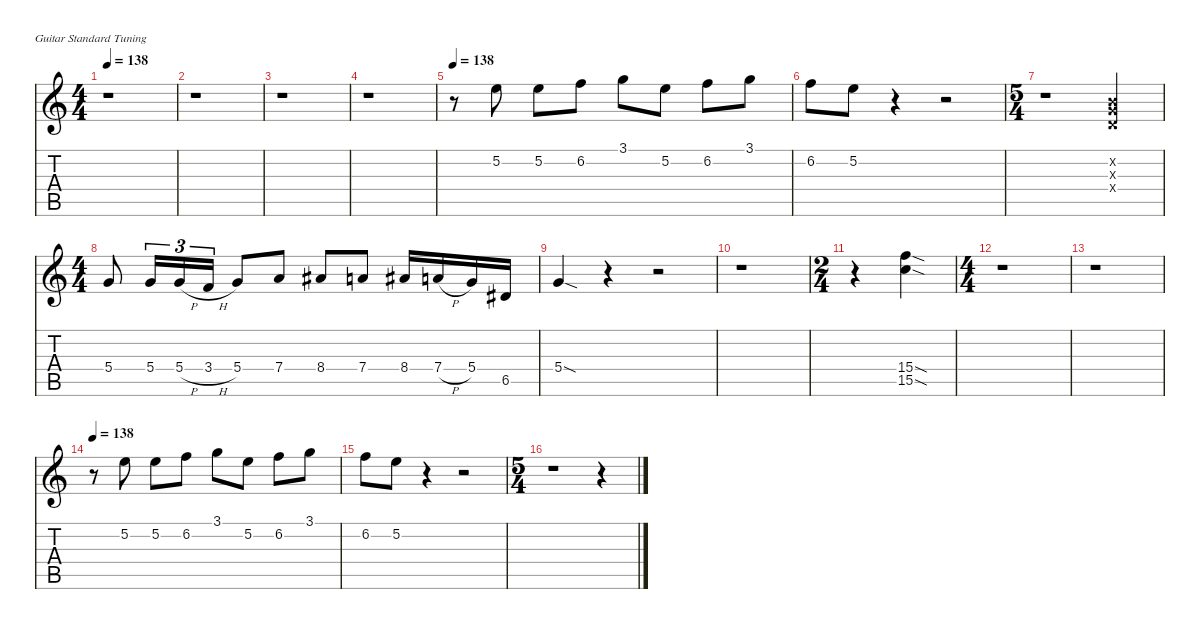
\defaultSystemsLayout 4
\hideDynamics
\bracketExtendMode nobrackets
\singleTrackTrackNamePolicy hidden
\multiTrackTrackNamePolicy hidden
\firstSystemTrackNameMode fullname
\firstSystemTrackNameOrientation horizontal
\otherSystemsTrackNameOrientation horizontal
\track ("Guitar 2" "el.guit.") {instrument electricguitarclean}
\staff {score tabs}
\tuning (E4 B3 G3 D3 A2 E2)
\ts (4 4)
\tempo 138
\clef g2
\ks c
r.1{dy fff beam Down} |
r.1{beam Down} |
r.1{beam Down} |
r.1{beam Down} |
\tempo 138
r.8{beam Down} 5.2.8{beam Down} 5.2.8{beam Down} 6.2.8{beam Down} 3.1.8{beam Down} 5.2.8{beam Down} 6.2.8{beam Down} 3.1.8{beam Down} |
6.2.8{beam Down} 5.2.8{beam Down} r.4{beam Down} r.2{beam Down} |
\ts (5 4)
r.1{beam Down} (0.2{x} 0.3{x} 0.4{x}).4{dy f beam Up} |
\ts (4 4)
5.4.8{dy fff beam Up} 5.4.16{tu (3 2) beam Up} 5.4{h}.16{tu (3 2) beam Up} 3.4{h}.16{tu (3 2) beam Up} 5.4.8{beam Up} 7.4.8{beam Up} 8.4{acc #}.8{beam Up} 7.4.8{beam Up} 8.4{acc #}.16{beam Up} 7.4{h}.16{beam Up} 5.4.16{beam Up} 6.5{acc #}.16{beam Up} |
5.4{sod}.4{beam Up} r.4{beam Up} r.2{beam Up} |
r.1{beam Down} |
\ts (2 4)
r.4{beam Down} (15.4{sod} 15.5{sod}).4{beam Down} |
\ts (4 4)
r.1{beam Down} |
r.1{beam Down} |
\tempo 138
r.8{beam Down} 5.2.8{beam Down} 5.2.8{beam Down} 6.2.8{beam Down} 3.1.8{beam Down} 5.2.8{beam Down} 6.2.8{beam Down} 3.1.8{beam Down} |
6.2.8{beam Down} 5.2.8{beam Down} r.4{beam Down} r.2{beam Down} |
\ts (5 4)
r.1{beam Down} r.4{beam Down}
